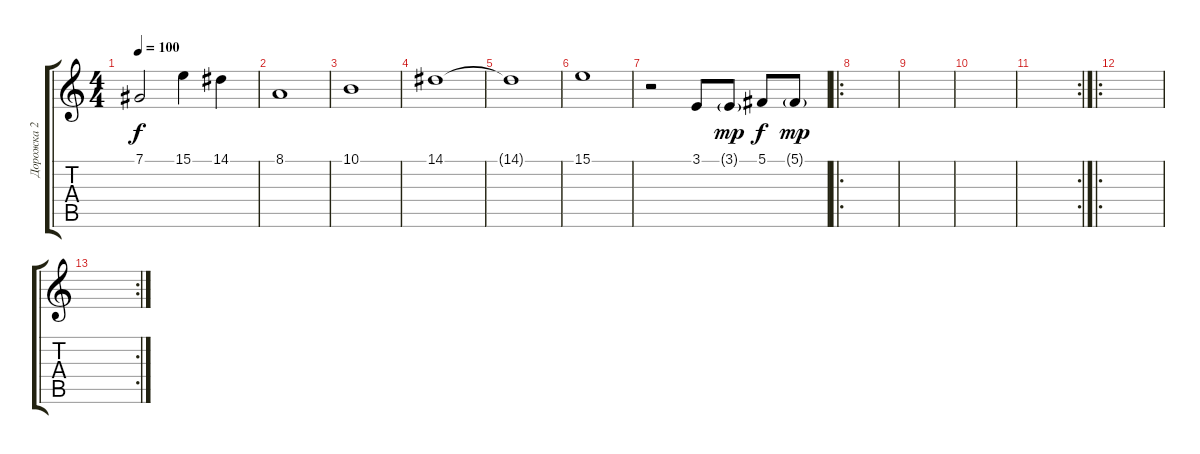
\track ("Дорожка 2" "Дорожка 2") {instrument honkytonkpiano}
\staff {score tabs}
\tuning (Db4 Ab3 E3 B2 Gb2 B1) {hide}
\ts (4 4)
\tempo 100
\clef g2
\ks c
7.1{t}.2{dy f} 15.1.4 14.1.4 |
8.1.1 |
10.1.1 |
14.1.1 |
14.1{t}.1 |
15.1.1 |
r.2 3.1.8 3.1{g}.8{dy mp} 5.1.8{dy f} 5.1{g}.8{dy mp} |
\ro
|
|
|
\rc 2
|
\ro
|
\rc 2
